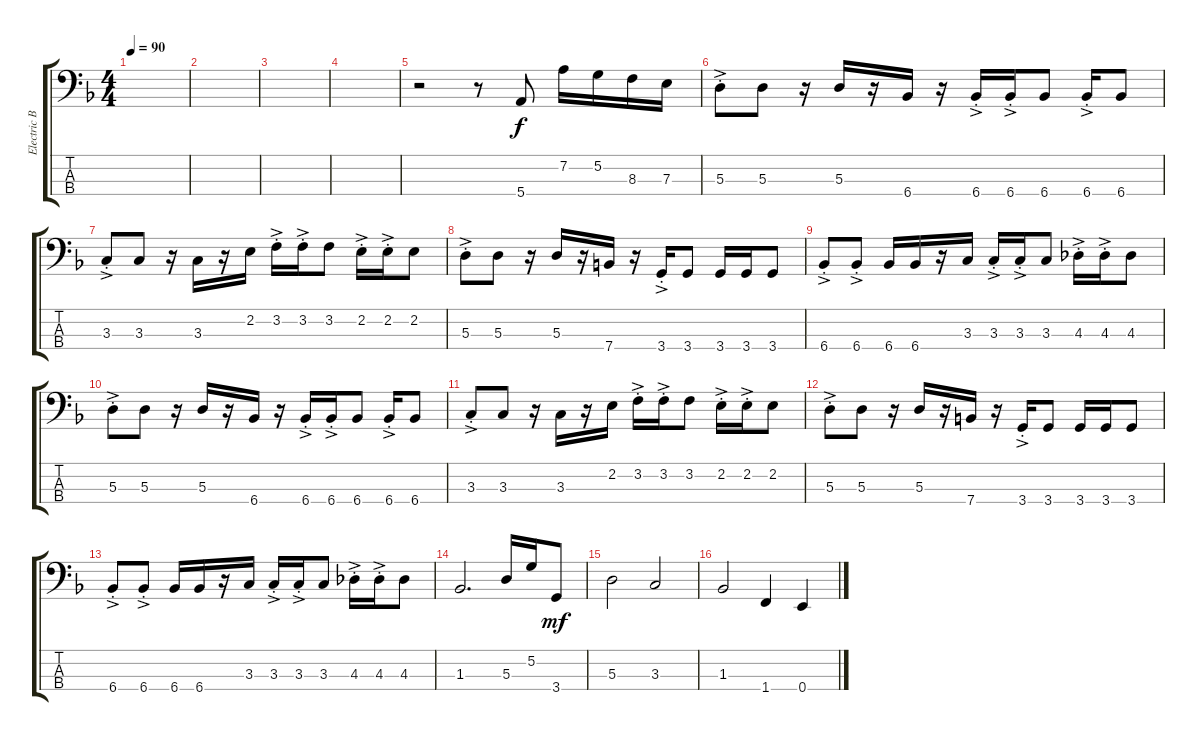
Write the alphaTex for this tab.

\track ("Electric Bass" "Electric B") {instrument electricbassfinger}
\staff {score tabs}
\tuning (G2 D2 A1 E1) {hide}
\ts (4 4)
\tempo 90
\clef f4
\ks f
|
|
|
|
r.2 r.8 5.4.8 7.2.16 5.2.16 8.3.16 7.3.16 |
5.3{ac st}.8 5.3.8 r.16 5.3.16 r.16 6.4.16 r.16 6.4{ac st}.16 6.4{ac st}.16 6.4.8 6.4{ac st}.16 6.4.8 |
3.3{ac st}.8 3.3.8 r.16 3.3.16 r.16 2.2.16 3.2{ac st}.16 3.2{ac st}.16 3.2.8 2.2{ac st}.16 2.2{ac st}.16 2.2.8 |
5.3{ac st}.8 5.3.8 r.16 5.3.16 r.16 7.4.16 r.16 3.4{ac st}.16 3.4.8 3.4.16 3.4.16 3.4.8 |
6.4{ac st}.8 6.4{ac st}.8 6.4.16 6.4.16 r.16 3.3.16 3.3{ac st}.16 3.3{ac st}.16 3.3.8 4.3{ac st}.16 4.3{ac st}.16 4.3.8 |
5.3{ac st}.8 5.3.8 r.16 5.3.16 r.16 6.4.16 r.16 6.4{ac st}.16 6.4{ac st}.16 6.4.8 6.4{ac st}.16 6.4.8 |
3.3{ac st}.8 3.3.8 r.16 3.3.16 r.16 2.2.16 3.2{ac st}.16 3.2{ac st}.16 3.2.8 2.2{ac st}.16 2.2{ac st}.16 2.2.8 |
5.3{ac st}.8 5.3.8 r.16 5.3.16 r.16 7.4.16 r.16 3.4{ac st}.16 3.4.8 3.4.16 3.4.16 3.4.8 |
6.4{ac st}.8 6.4{ac st}.8 6.4.16 6.4.16 r.16 3.3.16 3.3{ac st}.16 3.3{ac st}.16 3.3.8 4.3{ac st}.16 4.3{ac st}.16 4.3.8 |
1.3.2{d} 5.3.16{dy f} 5.2.16 3.4.8{dy mf} |
5.3.2 3.3.2 |
1.3.2 1.4.4 0.4.4
